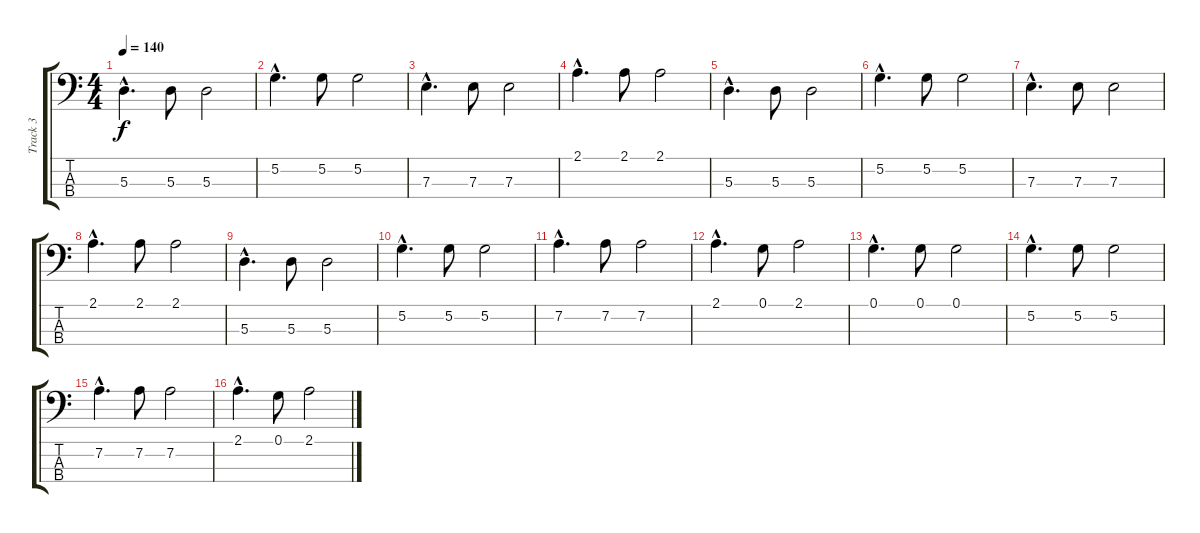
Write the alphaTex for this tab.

\track ("Track 3" "Track 3") {instrument slapbass2}
\staff {score tabs}
\tuning (G2 D2 A1 E1) {hide}
\ts (4 4)
\tempo 140
\clef f4
\ks c
5.3{hac}.4{d dy f} 5.3.8 5.3.2 |
5.2{hac}.4{d} 5.2.8 5.2.2 |
7.3{hac}.4{d} 7.3.8 7.3.2 |
2.1{hac}.4{d} 2.1.8 2.1.2 |
5.3{hac}.4{d} 5.3.8 5.3.2 |
5.2{hac}.4{d} 5.2.8 5.2.2 |
7.3{hac}.4{d} 7.3.8 7.3.2 |
2.1{hac}.4{d} 2.1.8 2.1.2 |
5.3{hac}.4{d} 5.3.8 5.3.2 |
5.2{hac}.4{d} 5.2.8 5.2.2 |
7.2{hac}.4{d} 7.2.8 7.2.2 |
2.1{hac}.4{d} 0.1.8 2.1.2 |
0.1{hac}.4{d} 0.1.8 0.1.2 |
5.2{hac}.4{d} 5.2.8 5.2.2 |
7.2{hac}.4{d} 7.2.8 7.2.2 |
2.1{hac}.4{d} 0.1.8 2.1.2
